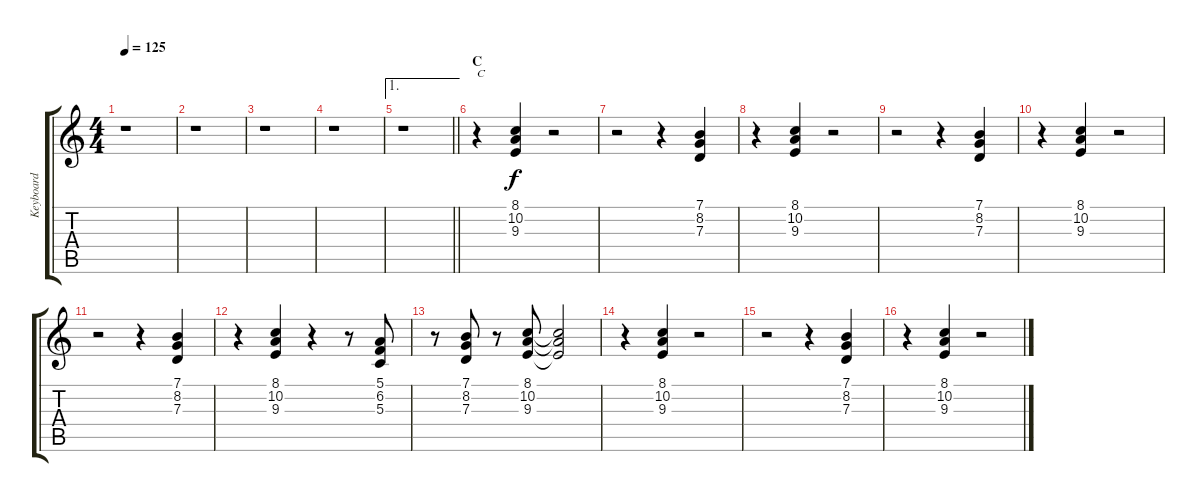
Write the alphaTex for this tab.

\track ("Keyboard" "Keyboard") {instrument synthstrings2}
\staff {score tabs}
\tuning (E4 B3 G3 D3 A2 E2) {hide}
\ts (4 4)
\tempo 125
\clef g2
\ks c
r.1{dy f} |
r.1 |
r.1 |
r.1 |
\ae 1
\barLineRight lightlight
r.1 |
\section ("" "C")
r.4{txt "C"} (8.1 10.2 9.3).4 r.2 |
r.2 r.4 (7.1 8.2 7.3).4 |
r.4 (8.1 10.2 9.3).4 r.2 |
r.2 r.4 (7.1 8.2 7.3).4 |
r.4 (8.1 10.2 9.3).4 r.2 |
r.2 r.4 (7.1 8.2 7.3).4 |
r.4 (8.1 10.2 9.3).4 r.4 r.8 (5.1 6.2 5.3).8 |
r.8 (7.1 8.2 7.3).8 r.8 (8.1 10.2 9.3).8 (8.1{t} 10.2{t} 9.3{t}).2 |
r.4 (8.1 10.2 9.3).4 r.2 |
r.2 r.4 (7.1 8.2 7.3).4 |
r.4 (8.1 10.2 9.3).4 r.2
